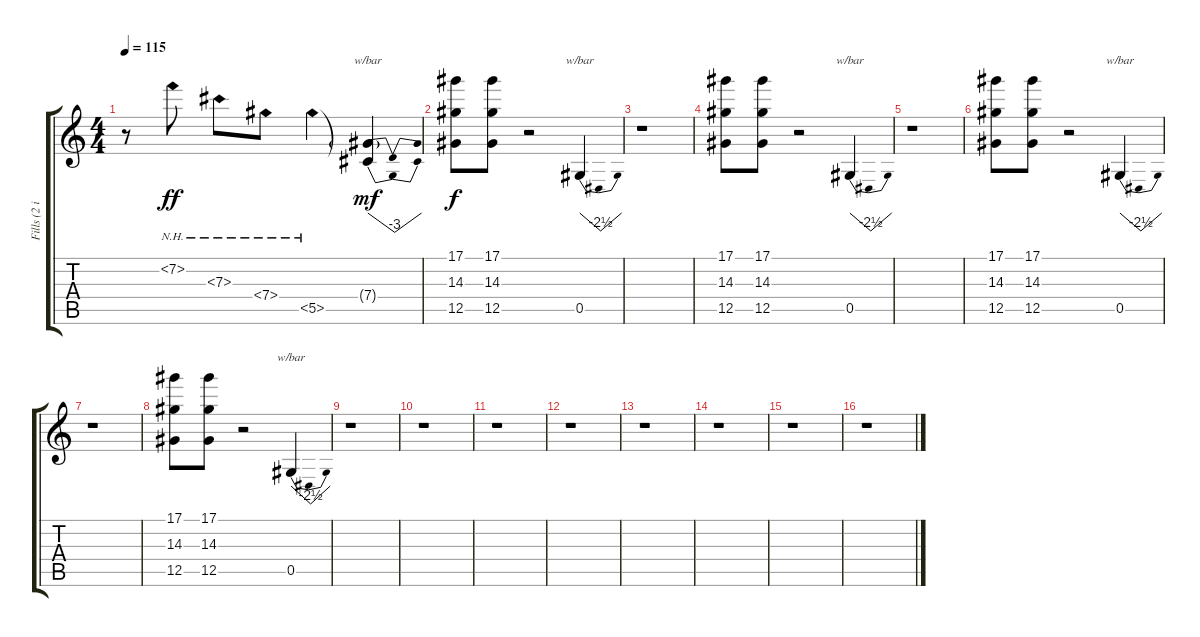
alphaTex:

\track ("Fills (2 in 1)" "Fills (2 i") {instrument overdrivenguitar}
\staff {score tabs}
\tuning (Eb4 Bb3 Gb3 Db3 Ab2 Eb2) {hide}
\ts (4 4)
\tempo 115
\clef g2
\ks c
r.8{dy f} 7.2{nh}.8{dy ff} 7.3{nh}.8 7.4{nh}.8 5.5{nh}.4 (7.4{g} 5.5{t}).4{tbe (dip default 0 0 30 -12 60 0) dy mf} |
(17.1 14.3 12.5).8{dy f} (17.1 14.3 12.5).8 r.2 0.5.4{tbe (dip default 0 0 30 -10 60 0)} |
r.1 |
(17.1 14.3 12.5).8 (17.1 14.3 12.5).8 r.2 0.5.4{tbe (dip default 0 0 30 -10 60 0)} |
r.1 |
(17.1 14.3 12.5).8 (17.1 14.3 12.5).8 r.2 0.5.4{tbe (dip default 0 0 30 -10 60 0)} |
r.1 |
(17.1 14.3 12.5).8 (17.1 14.3 12.5).8 r.2 0.5.4{tbe (dip default 0 0 30 -10 60 0)} |
r.1 |
r.1 |
r.1 |
r.1 |
r.1 |
r.1 |
r.1 |
r.1
